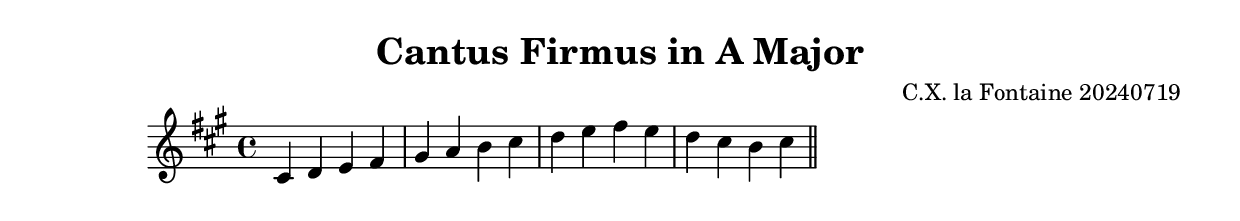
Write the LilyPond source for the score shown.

\version "2.24.3"

\language "english"

\header {
  title = "Cantus Firmus in A Major"
  composer = "C.X. la Fontaine 20240719"
}

% Lily pond gebruikt Helmholtz notatie voor de octaaf aanduiding
% https://en.wikipedia.org/wiki/Helmholtz_pitch_notation

\score {
  \new Staff \relative c' {
    \clef treble
    \key a \major
    \time 4/4
    c-sharp     d        e       f-sharp \bar "|"  % M1 
    g-sharp     a        b       c-sharp \bar "|"  % M2 
    d           e        f-sharp e       \bar "|"  % M3
    d           c-sharp  b       c-sharp \bar "||" % M4
  }
  \layout { }
  \midi { }
}


%{
convert-ly (GNU LilyPond) 2.24.3  convert-ly: Processing `'...
Applying conversion:     The document has not been changed.
%}
